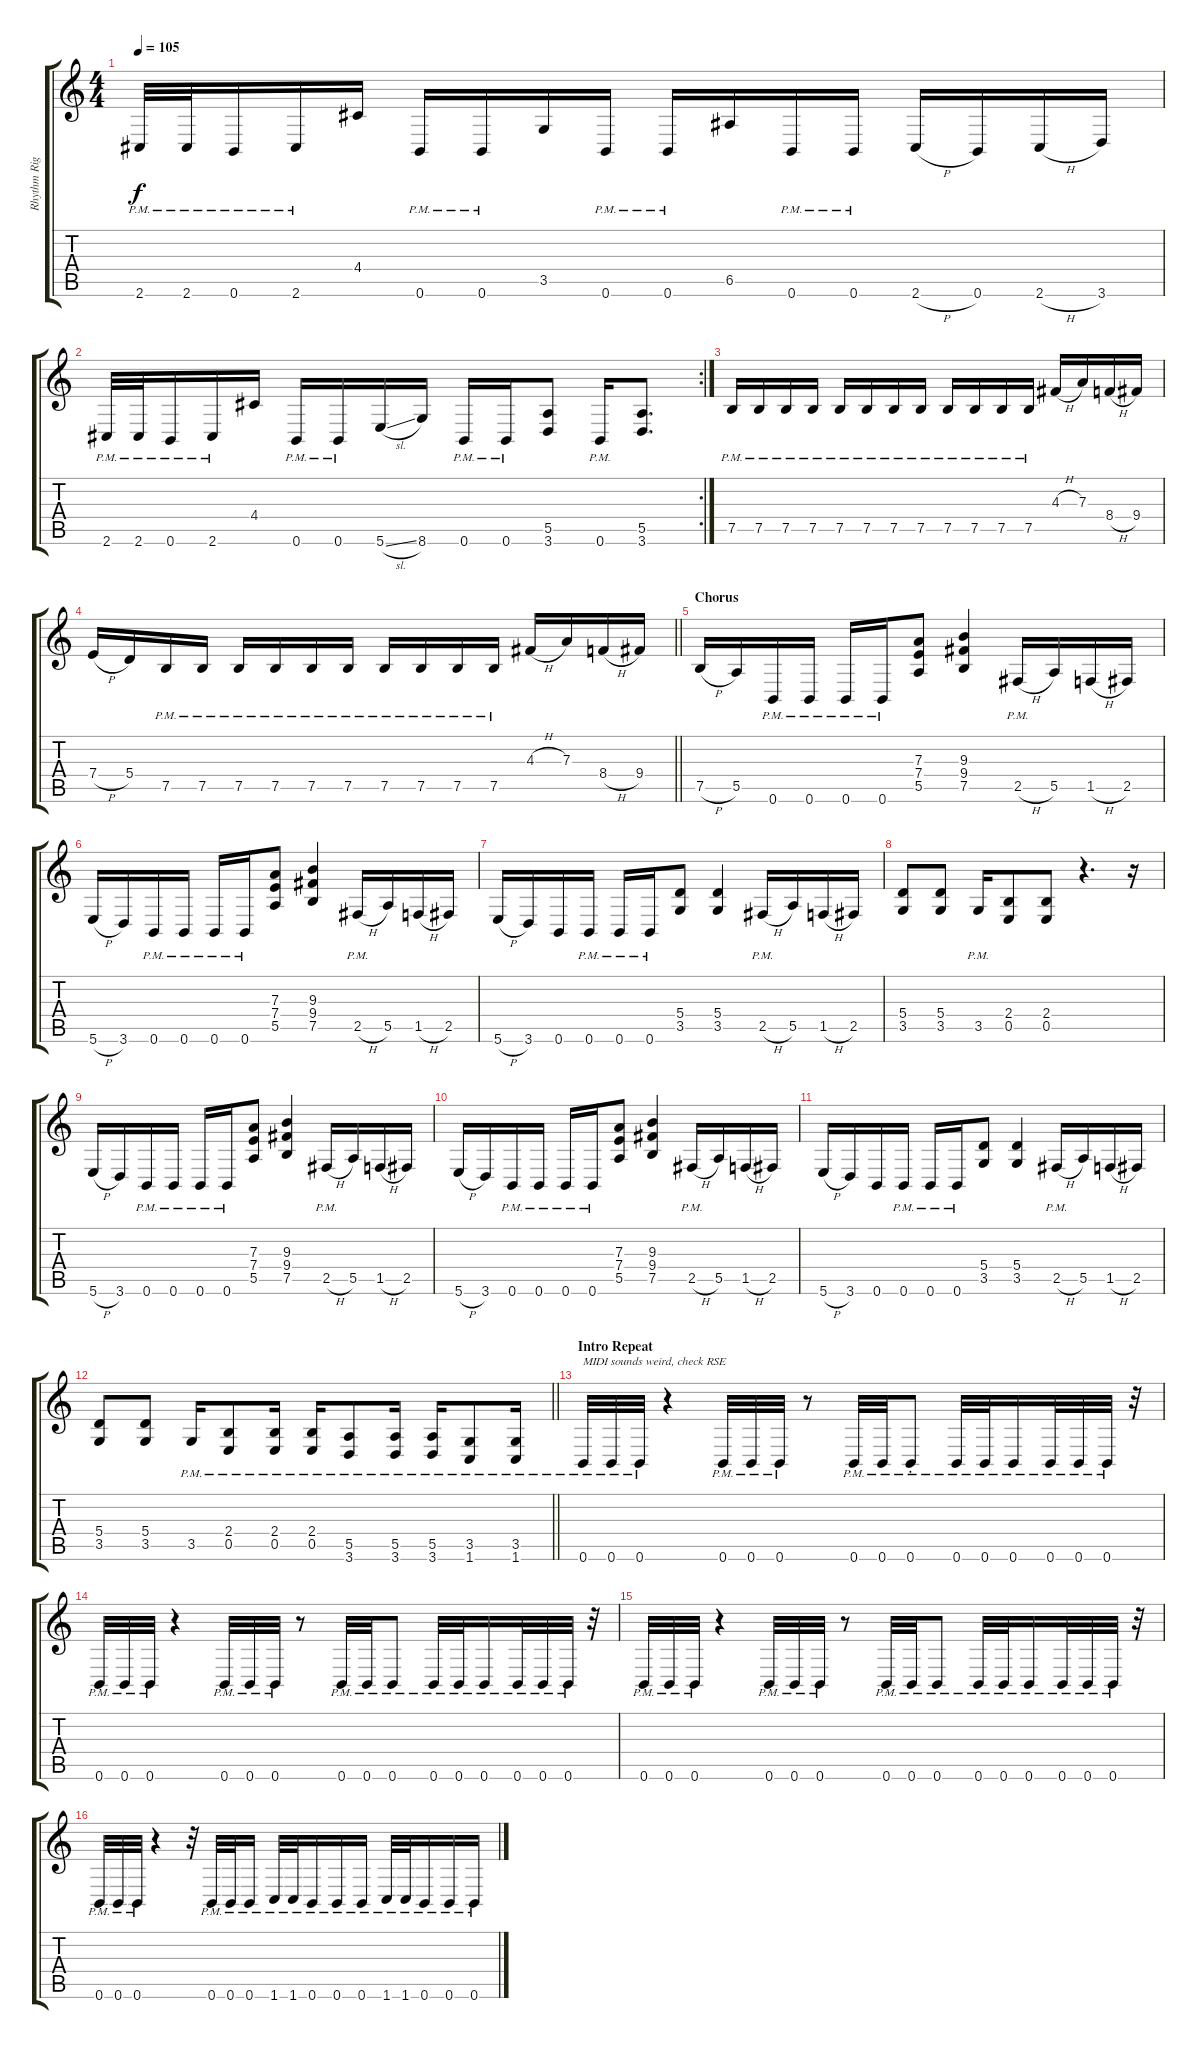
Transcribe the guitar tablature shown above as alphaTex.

\track ("Rhythm Right" "Rhythm Rig") {instrument distortionguitar}
\staff {score tabs}
\tuning (B3 Gb3 D3 A2 E2 B1) {hide}
\ts (4 4)
\tempo 105
\clef g2
\ks c
2.6{pm}.32{dy f} 2.6{pm}.32 0.6{pm}.16 2.6{pm}.16 4.4.16 0.6{pm}.16 0.6{pm}.16 3.5.16 0.6{pm}.16 0.6{pm}.16 6.5.16 0.6{pm}.16 0.6{pm}.16 2.6{h}.16 0.6.16 2.6{h}.16 3.6.16 |
\rc 2
2.6{pm}.32 2.6{pm}.32 0.6{pm}.16 2.6{pm}.16 4.4.16 0.6{pm}.16 0.6{pm}.16 5.6{sl}.16 8.6.16 0.6{pm}.16 0.6{pm}.16 (5.5 3.6).8 0.6{pm}.16 (5.5 3.6).8{d} |
7.5{pm}.16 7.5{pm}.16 7.5{pm}.16 7.5{pm}.16 7.5{pm}.16 7.5{pm}.16 7.5{pm}.16 7.5{pm}.16 7.5{pm}.16 7.5{pm}.16 7.5{pm}.16 7.5{pm}.16 4.3{h}.16 7.3.16 8.4{h}.16 9.4.16 |
\barLineRight lightlight
7.4{h}.16 5.4.16 7.5{pm}.16 7.5{pm}.16 7.5{pm}.16 7.5{pm}.16 7.5{pm}.16 7.5{pm}.16 7.5{pm}.16 7.5{pm}.16 7.5{pm}.16 7.5{pm}.16 4.3{h}.16 7.3.16 8.4{h}.16 9.4.16 |
\section ("" "Chorus")
7.5{h}.16 5.5.16 0.6{pm}.16 0.6{pm}.16 0.6{pm}.16 0.6{pm}.16 (7.3 7.4 5.5).8 (9.3 9.4 7.5).4 2.5{h pm}.16 5.5.16 1.5{h}.16 2.5.16 |
5.6{h}.16 3.6.16 0.6{pm}.16 0.6{pm}.16 0.6{pm}.16 0.6{pm}.16 (7.3 7.4 5.5).8 (9.3 9.4 7.5).4 2.5{h pm}.16 5.5.16 1.5{h}.16 2.5.16 |
5.6{h}.16 3.6.16 0.6.16 0.6{pm}.16 0.6{pm}.16 0.6{pm}.16 (5.4 3.5).8 (5.4 3.5).4 2.5{h pm}.16 5.5.16 1.5{h}.16 2.5.16 |
(5.4 3.5).8 (5.4 3.5).8 3.5{pm}.16 (2.4 0.5).8 (2.4 0.5).8 r.4{d} r.16 |
5.6{h}.16 3.6.16 0.6{pm}.16 0.6{pm}.16 0.6{pm}.16 0.6{pm}.16 (7.3 7.4 5.5).8 (9.3 9.4 7.5).4 2.5{h pm}.16 5.5.16 1.5{h}.16 2.5.16 |
5.6{h}.16 3.6.16 0.6{pm}.16 0.6{pm}.16 0.6{pm}.16 0.6{pm}.16 (7.3 7.4 5.5).8 (9.3 9.4 7.5).4 2.5{h pm}.16 5.5.16 1.5{h}.16 2.5.16 |
5.6{h}.16 3.6.16 0.6.16 0.6{pm}.16 0.6{pm}.16 0.6{pm}.16 (5.4 3.5).8 (5.4 3.5).4 2.5{h pm}.16 5.5.16 1.5{h}.16 2.5.16 |
\barLineRight lightlight
(5.4 3.5).8 (5.4 3.5).8 3.5{pm}.16 (2.4{pm} 0.5{pm}).8 (2.4{pm} 0.5{pm}).16 (2.4{pm} 0.5{pm}).16 (5.5{pm} 3.6{pm}).8 (5.5{pm} 3.6{pm}).16 (5.5{pm} 3.6{pm}).16 (3.5{pm} 1.6{pm}).8 (3.5{pm} 1.6{pm}).16 |
\section ("" "Intro Repeat")
0.6{pm}.32{txt "MIDI sounds weird, check RSE"} 0.6{pm}.32 0.6{pm}.32 r.4 0.6{pm}.32 0.6{pm}.32 0.6{pm}.32 r.8 0.6{pm}.32 0.6{pm}.32 0.6{pm st}.8 0.6{pm}.32 0.6{pm}.32 0.6{pm}.16 0.6{pm}.32 0.6{pm}.32 0.6{pm}.32 r.32 |
0.6{pm}.32 0.6{pm}.32 0.6{pm}.32 r.4 0.6{pm}.32 0.6{pm}.32 0.6{pm}.32 r.8 0.6{pm}.32 0.6{pm}.32 0.6{pm}.8 0.6{pm}.32 0.6{pm}.32 0.6{pm}.16 0.6{pm}.32 0.6{pm}.32 0.6{pm}.32 r.32 |
0.6{pm}.32 0.6{pm}.32 0.6{pm}.32 r.4 0.6{pm}.32 0.6{pm}.32 0.6{pm}.32 r.8 0.6{pm}.32 0.6{pm}.32 0.6{pm}.8 0.6{pm}.32 0.6{pm}.32 0.6{pm}.16 0.6{pm}.32 0.6{pm}.32 0.6{pm}.32 r.32 |
0.6{pm}.32 0.6{pm}.32 0.6{pm}.32 r.4 r.32 0.6{pm}.32 0.6{pm}.32 0.6{pm}.16 1.6{pm}.32 1.6{pm}.32 0.6{pm}.16 0.6{pm}.16 0.6{pm}.16 1.6{pm}.32 1.6{pm}.32 0.6{pm}.16 0.6{pm}.16 0.6{pm}.16
